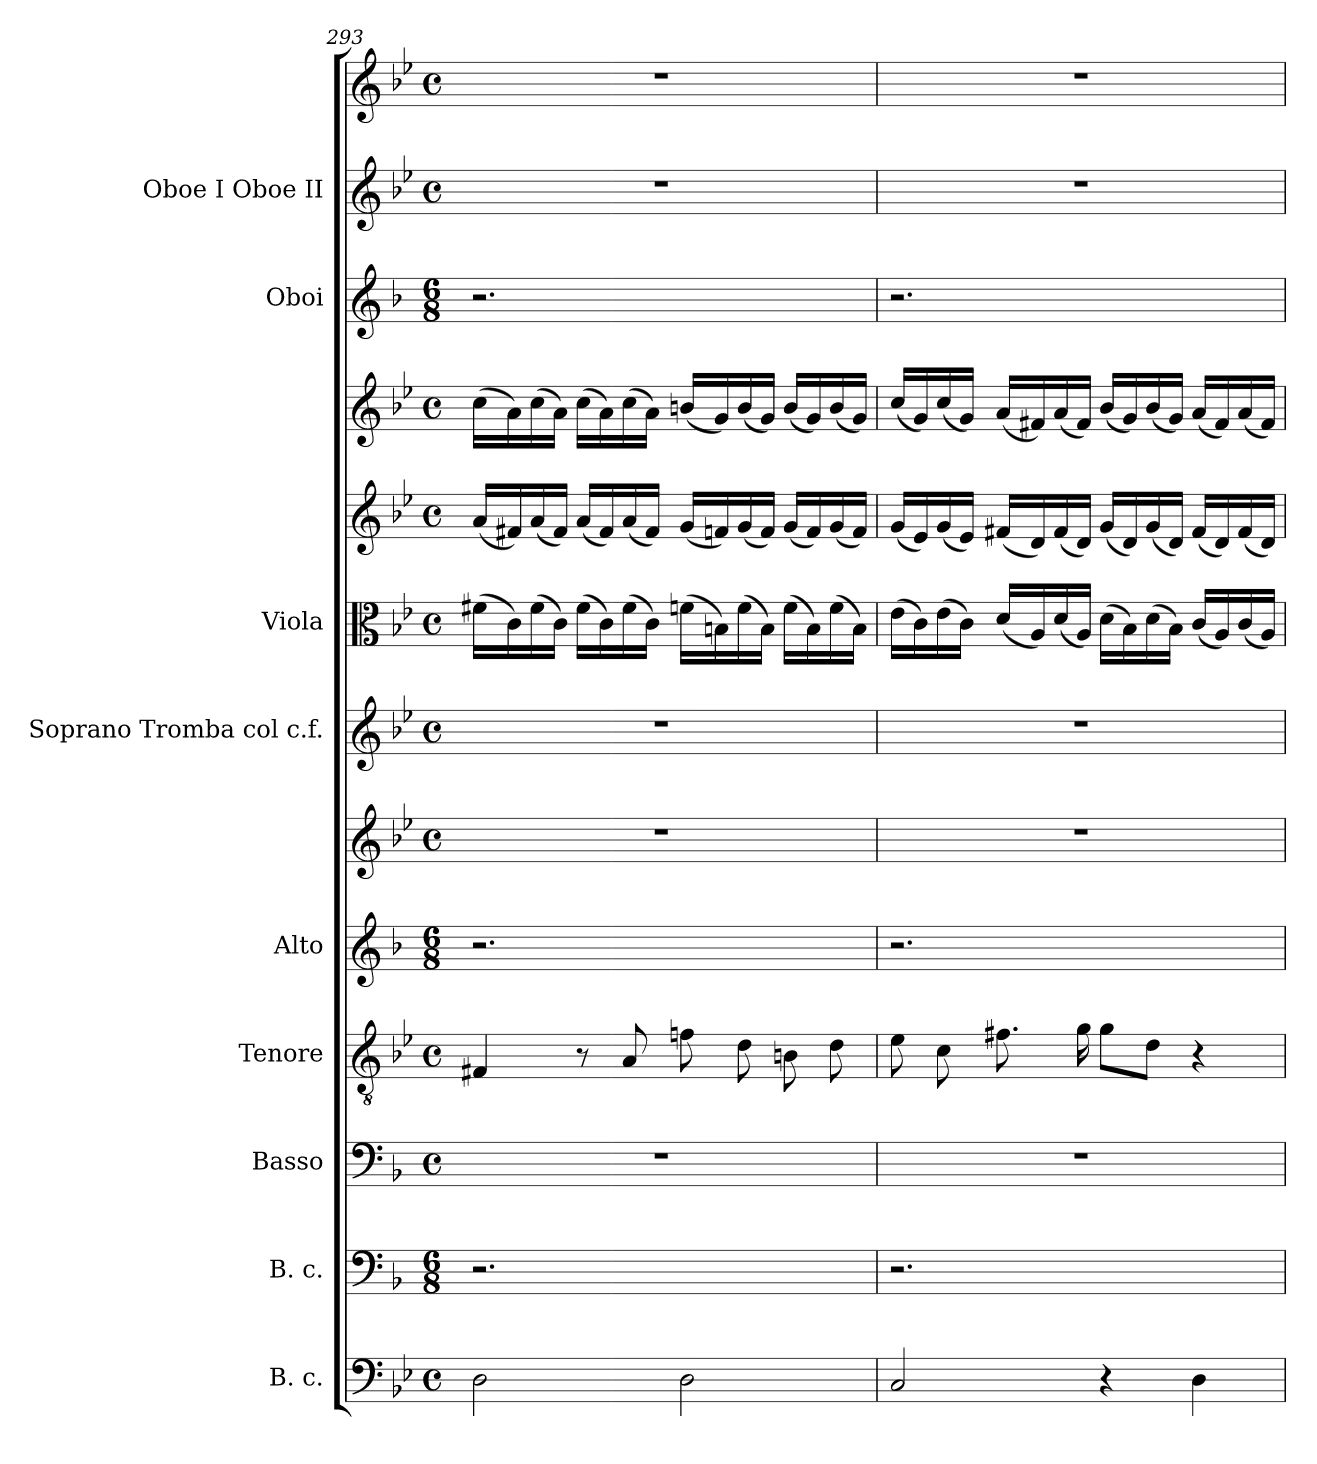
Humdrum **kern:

**kern	**kern	**kern	**kern	**kern	**kern	**kern	**kern	**kern	**kern	**kern	**kern	**kern
*part12	*part11	*part10	*part9	*part8	*part7	*part6	*part5	*part4	*part3	*part2	*part1	*part1
*staff13	*staff12	*staff11	*staff10	*staff9	*staff8	*staff7	*staff6	*staff5	*staff4	*staff3	*staff2	*staff1
*I"B. c.	*I"B. c.	*I"Basso	*I"Tenore	*I"Alto	*	*I"Soprano Tromba col c.f.	*I"Viola	*	*	*I"Oboi	*I"Oboe I Oboe II	*
*	*I'B. c.	*I'Basso	*I'Tenore	*I'Alto	*	*I'Soprano	*I'Viola	*	*	*	*I'Ob	*
!!LO:LB:g=z
*clefF4	*clefF4	*clefF4	*clefGv2	*clefG2	*clefG2	*clefG2	*clefC3	*clefG2	*clefG2	*clefG2	*clefG2	*clefG2
*k[b-e-]	*k[b-]	*k[b-]	*k[b-e-]	*k[b-]	*k[b-e-]	*k[b-e-]	*k[b-e-]	*k[b-e-]	*k[b-e-]	*k[b-]	*k[b-e-]	*k[b-e-]
*B-:	*F:	*F:	*B-:	*F:	*B-:	*B-:	*B-:	*B-:	*B-:	*F:	*B-:	*B-:
*M4/4	*M6/8	*M4/4	*M4/4	*M6/8	*M4/4	*M4/4	*M4/4	*M4/4	*M4/4	*M6/8	*M4/4	*M4/4
*met(c)	*	*met(c)	*met(c)	*	*met(c)	*met(c)	*met(c)	*met(c)	*met(c)	*	*met(c)	*met(c)
=293	=293	=293	=293	=293	=293	=293	=293	=293	=293	=293	=293	=293
2D\	2.r	1r	4F#X/	2.r	1r	1r	(>16f#X\LL	(<16a/LL	(>16cc\LL	2.r	1r	1r
.	.	.	.	.	.	.	16c\)	16f#X/)	16a\)	.	.	.
.	.	.	.	.	.	.	(>16f#\	(<16a/	(>16cc\	.	.	.
.	.	.	.	.	.	.	16c\JJ)	16f#/JJ)	16a\JJ)	.	.	.
.	.	.	8r	.	.	.	(>16f#\LL	(<16a/LL	(>16cc\LL	.	.	.
.	.	.	.	.	.	.	16c\)	16f#/)	16a\)	.	.	.
.	.	.	8A/	.	.	.	(>16f#\	(<16a/	(>16cc\	.	.	.
.	.	.	.	.	.	.	16c\JJ)	16f#/JJ)	16a\JJ)	.	.	.
2D>\	.	.	8fn\	.	.	.	(>16fn\LL	(<16g/LL	(<16bn/LL	.	.	.
.	.	.	.	.	.	.	16Bn\)	16fn/)	16g/)	.	.	.
.	.	.	8d\	.	.	.	(>16f\	(<16g/	(<16b/	.	.	.
.	.	.	.	.	.	.	16B\JJ)	16f/JJ)	16g/JJ)	.	.	.
.	4ryy	.	8Bn\	4ryy	.	.	(>16f\LL	(<16g/LL	(<16b/LL	4ryy	.	.
.	.	.	.	.	.	.	16B\)	16f/)	16g/)	.	.	.
.	.	.	8d\	.	.	.	(>16f\	(<16g/	(<16b/	.	.	.
.	.	.	.	.	.	.	16B\JJ)	16f/JJ)	16g/JJ)	.	.	.
=294	=294	=294	=294	=294	=294	=294	=294	=294	=294	=294	=294	=294
2C/	2.r	1r	8e-\	2.r	1r	1r	(>16e-\LL	(<16g/LL	(<16cc/LL	2.r	1r	1r
.	.	.	.	.	.	.	16c\)	16e-/)	16g/)	.	.	.
.	.	.	8c\	.	.	.	(>16e-\	(<16g/	(<16cc/	.	.	.
.	.	.	.	.	.	.	16c\JJ)	16e-/JJ)	16g/JJ)	.	.	.
.	.	.	8.f#X\	.	.	.	(<16d/LL	(<16f#X/LL	(<16a/LL	.	.	.
.	.	.	.	.	.	.	16A/)	16d/)	16f#X/)	.	.	.
.	.	.	.	.	.	.	(<16d/	(<16f#/	(<16a/	.	.	.
.	.	.	16g\	.	.	.	16A/JJ)	16d/JJ)	16f#/JJ)	.	.	.
4r	.	.	8g\L	.	.	.	(>16d\LL	(<16g/LL	(<16b-/LL	.	.	.
.	.	.	.	.	.	.	16B-\)	16d/)	16g/)	.	.	.
.	.	.	8d\J	.	.	.	(>16d\	(<16g/	(<16b-/	.	.	.
.	.	.	.	.	.	.	16B-\JJ)	16d/JJ)	16g/JJ)	.	.	.
4D\	4ryy	.	4r	4ryy	.	.	(<16c/LL	(<16f#/LL	(<16a/LL	4ryy	.	.
.	.	.	.	.	.	.	16A/)	16d/)	16f#/)	.	.	.
.	.	.	.	.	.	.	(<16c/	(<16f#/	(<16a/	.	.	.
.	.	.	.	.	.	.	16A/JJ)	16d/JJ)	16f#/JJ)	.	.	.
=	=	=	=	=	=	=	=	=	=	=	=	=
*-	*-	*-	*-	*-	*-	*-	*-	*-	*-	*-	*-	*-
